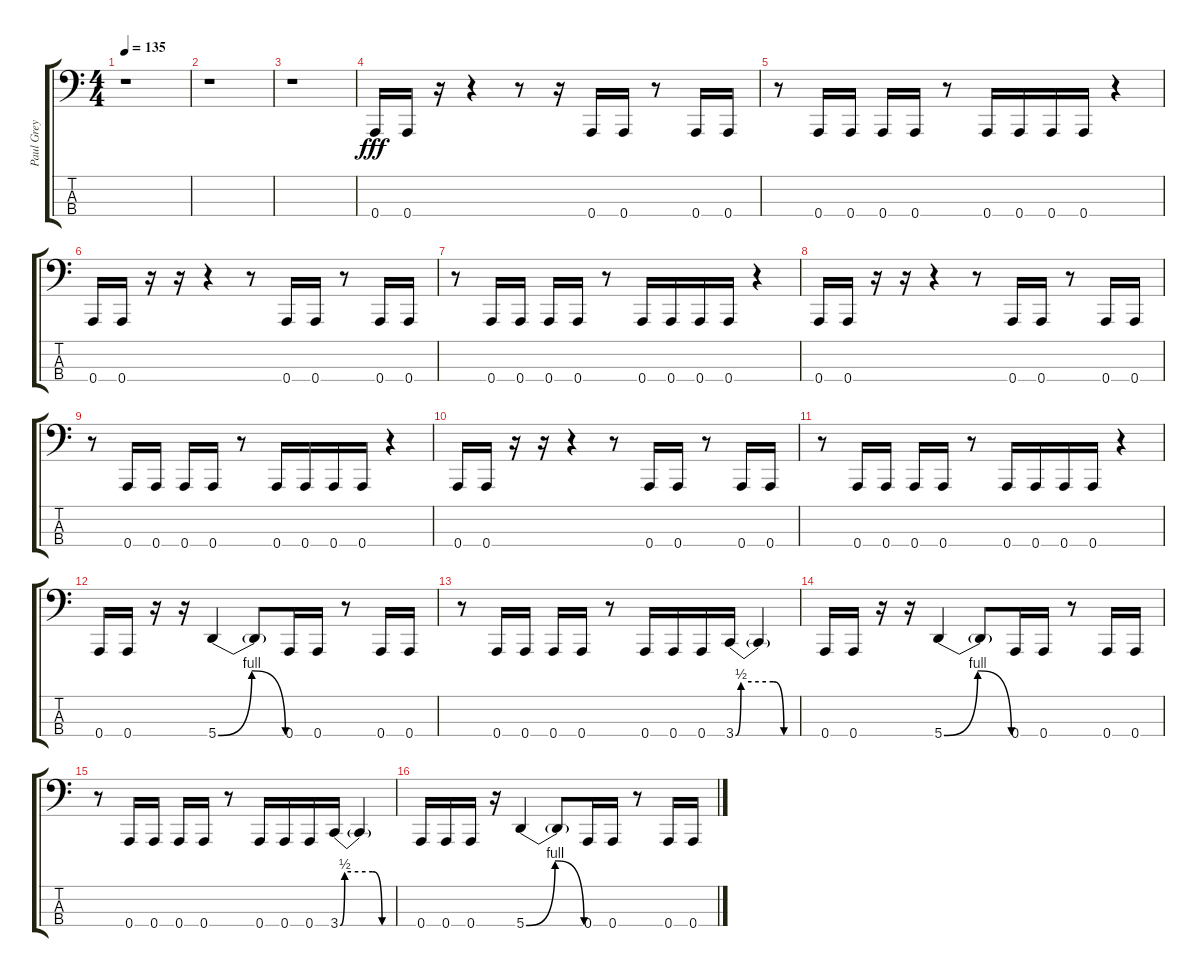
\track ("Paul Grey" "Paul Grey") {instrument electricbasspick}
\staff {score tabs}
\tuning (D2 A1 E1 A0) {hide}
\ts (4 4)
\tempo 135
\clef f4
\ks c
r.1{dy fff} |
r.1 |
r.1 |
0.4.16 0.4.16 r.16 r.4 r.8 r.16 0.4.16 0.4.16 r.8 0.4.16 0.4.16 |
r.8 0.4.16 0.4.16 0.4.16 0.4.16 r.8 0.4.16 0.4.16 0.4.16 0.4.16 r.4 |
0.4.16 0.4.16 r.16 r.16 r.4 r.8 0.4.16 0.4.16 r.8 0.4.16 0.4.16 |
r.8 0.4.16 0.4.16 0.4.16 0.4.16 r.8 0.4.16 0.4.16 0.4.16 0.4.16 r.4 |
0.4.16 0.4.16 r.16 r.16 r.4 r.8 0.4.16 0.4.16 r.8 0.4.16 0.4.16 |
r.8 0.4.16 0.4.16 0.4.16 0.4.16 r.8 0.4.16 0.4.16 0.4.16 0.4.16 r.4 |
0.4.16 0.4.16 r.16 r.16 r.4 r.8 0.4.16 0.4.16 r.8 0.4.16 0.4.16 |
r.8 0.4.16 0.4.16 0.4.16 0.4.16 r.8 0.4.16 0.4.16 0.4.16 0.4.16 r.4 |
0.4.16 0.4.16 r.16 r.16 5.4{be (bendrelease 0 0 5 4 55 4 60 0)}.4 5.4{t}.8 0.4.16 0.4.16 r.8 0.4.16 0.4.16 |
r.8 0.4.16 0.4.16 0.4.16 0.4.16 r.8 0.4.16 0.4.16 0.4.16 3.4{be (custom 0 0 5 2 35 2 45 0 60 0)}.16 3.4{t}.4 |
0.4.16 0.4.16 r.16 r.16 5.4{be (bendrelease 0 0 5 4 55 4 60 0)}.4 5.4{t}.8 0.4.16 0.4.16 r.8 0.4.16 0.4.16 |
r.8 0.4.16 0.4.16 0.4.16 0.4.16 r.8 0.4.16 0.4.16 0.4.16 3.4{be (custom 0 0 5 2 35 2 45 0 60 0)}.16 3.4{t}.4 |
0.4.16 0.4.16 0.4.16 r.16 5.4{be (bendrelease 0 0 5 4 55 4 60 0)}.4 5.4{t}.8 0.4.16 0.4.16 r.8 0.4.16 0.4.16
